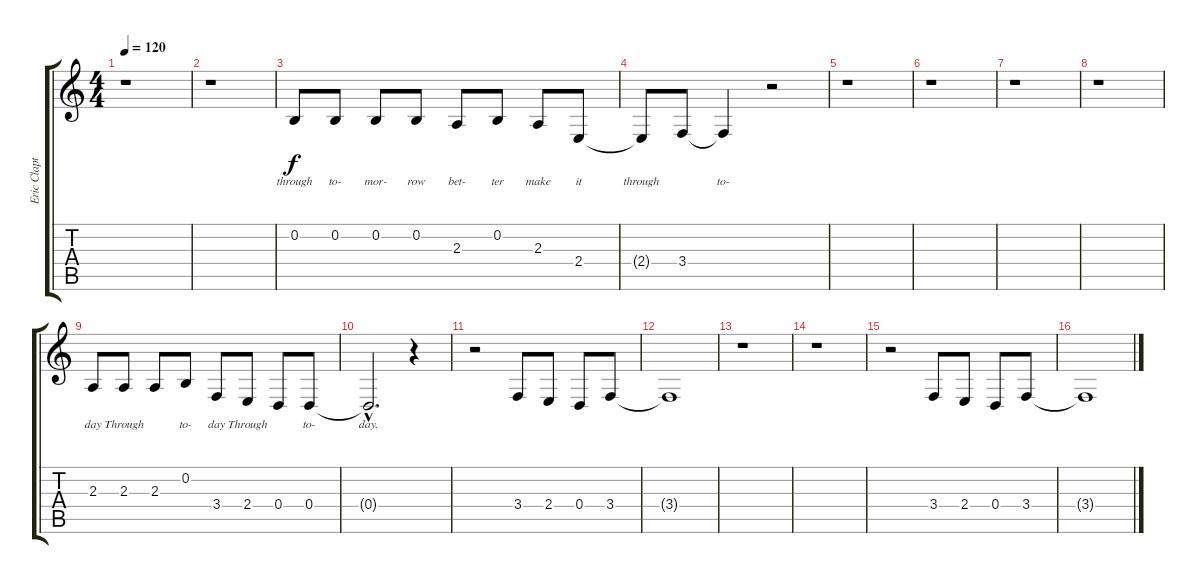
\track ("Eric Clapton Voice" "Eric Clapt") {instrument harmonica}
\staff {score tabs}
\tuning (E4 B3 G3 D3 A2 E2) {hide}
\ts (4 4)
\tempo 120
\clef g2
\ks c
r.1{dy f} |
r.1 |
0.2.8{lyrics (0 "through") lyrics (1 "") lyrics (2 "") lyrics (3 "") lyrics (4 "")} 0.2.8{lyrics (0 "to-") lyrics (1 "") lyrics (2 "") lyrics (3 "") lyrics (4 "")} 0.2.8{lyrics (0 "mor-") lyrics (1 "") lyrics (2 "") lyrics (3 "") lyrics (4 "")} 0.2.8{lyrics (0 "row") lyrics (1 "") lyrics (2 "") lyrics (3 "") lyrics (4 "")} 2.3.8{lyrics (0 "bet-") lyrics (1 "") lyrics (2 "") lyrics (3 "") lyrics (4 "")} 0.2.8{lyrics (0 "ter") lyrics (1 "") lyrics (2 "") lyrics (3 "") lyrics (4 "")} 2.3.8{lyrics (0 "make") lyrics (1 "") lyrics (2 "") lyrics (3 "") lyrics (4 "")} 2.4.8{lyrics (0 "it") lyrics (1 "") lyrics (2 "") lyrics (3 "") lyrics (4 "")} |
2.4{t}.8{lyrics (0 "through") lyrics (1 "") lyrics (2 "") lyrics (3 "") lyrics (4 "")} 3.4.8{lyrics (0 "") lyrics (1 "") lyrics (2 "") lyrics (3 "") lyrics (4 "")} 3.4{t}.4{lyrics (0 "to-") lyrics (1 "") lyrics (2 "") lyrics (3 "") lyrics (4 "")} r.2 |
r.1 |
r.1 |
r.1 |
r.1 |
2.3.8{lyrics (0 "day") lyrics (1 "") lyrics (2 "") lyrics (3 "") lyrics (4 "")} 2.3.8{lyrics (0 "Through") lyrics (1 "") lyrics (2 "") lyrics (3 "") lyrics (4 "")} 2.3.8{lyrics (0 "") lyrics (1 "") lyrics (2 "") lyrics (3 "") lyrics (4 "")} 0.2.8{lyrics (0 "to-") lyrics (1 "") lyrics (2 "") lyrics (3 "") lyrics (4 "")} 3.4.8{lyrics (0 "day") lyrics (1 "") lyrics (2 "") lyrics (3 "") lyrics (4 "")} 2.4.8{lyrics (0 "Through") lyrics (1 "") lyrics (2 "") lyrics (3 "") lyrics (4 "")} 0.4.8{lyrics (0 "") lyrics (1 "") lyrics (2 "") lyrics (3 "") lyrics (4 "")} 0.4.8{lyrics (0 "to-") lyrics (1 "") lyrics (2 "") lyrics (3 "") lyrics (4 "")} |
0.4{hac t}.2{d lyrics (0 "day.") lyrics (1 "") lyrics (2 "") lyrics (3 "") lyrics (4 "")} r.4 |
r.2 3.4.8{lyrics (0 "") lyrics (1 "") lyrics (2 "") lyrics (3 "") lyrics (4 "")} 2.4.8{lyrics (0 "") lyrics (1 "") lyrics (2 "") lyrics (3 "") lyrics (4 "")} 0.4.8{lyrics (0 "") lyrics (1 "") lyrics (2 "") lyrics (3 "") lyrics (4 "")} 3.4.8{lyrics (0 "") lyrics (1 "") lyrics (2 "") lyrics (3 "") lyrics (4 "")} |
3.4{t}.1{lyrics (0 "") lyrics (1 "") lyrics (2 "") lyrics (3 "") lyrics (4 "")} |
r.1 |
r.1 |
r.2 3.4.8{lyrics (0 "") lyrics (1 "") lyrics (2 "") lyrics (3 "") lyrics (4 "")} 2.4.8{lyrics (0 "") lyrics (1 "") lyrics (2 "") lyrics (3 "") lyrics (4 "")} 0.4.8{lyrics (0 "") lyrics (1 "") lyrics (2 "") lyrics (3 "") lyrics (4 "")} 3.4.8{lyrics (0 "") lyrics (1 "") lyrics (2 "") lyrics (3 "") lyrics (4 "")} |
3.4{t}.1{lyrics (0 "") lyrics (1 "") lyrics (2 "") lyrics (3 "") lyrics (4 "")}
